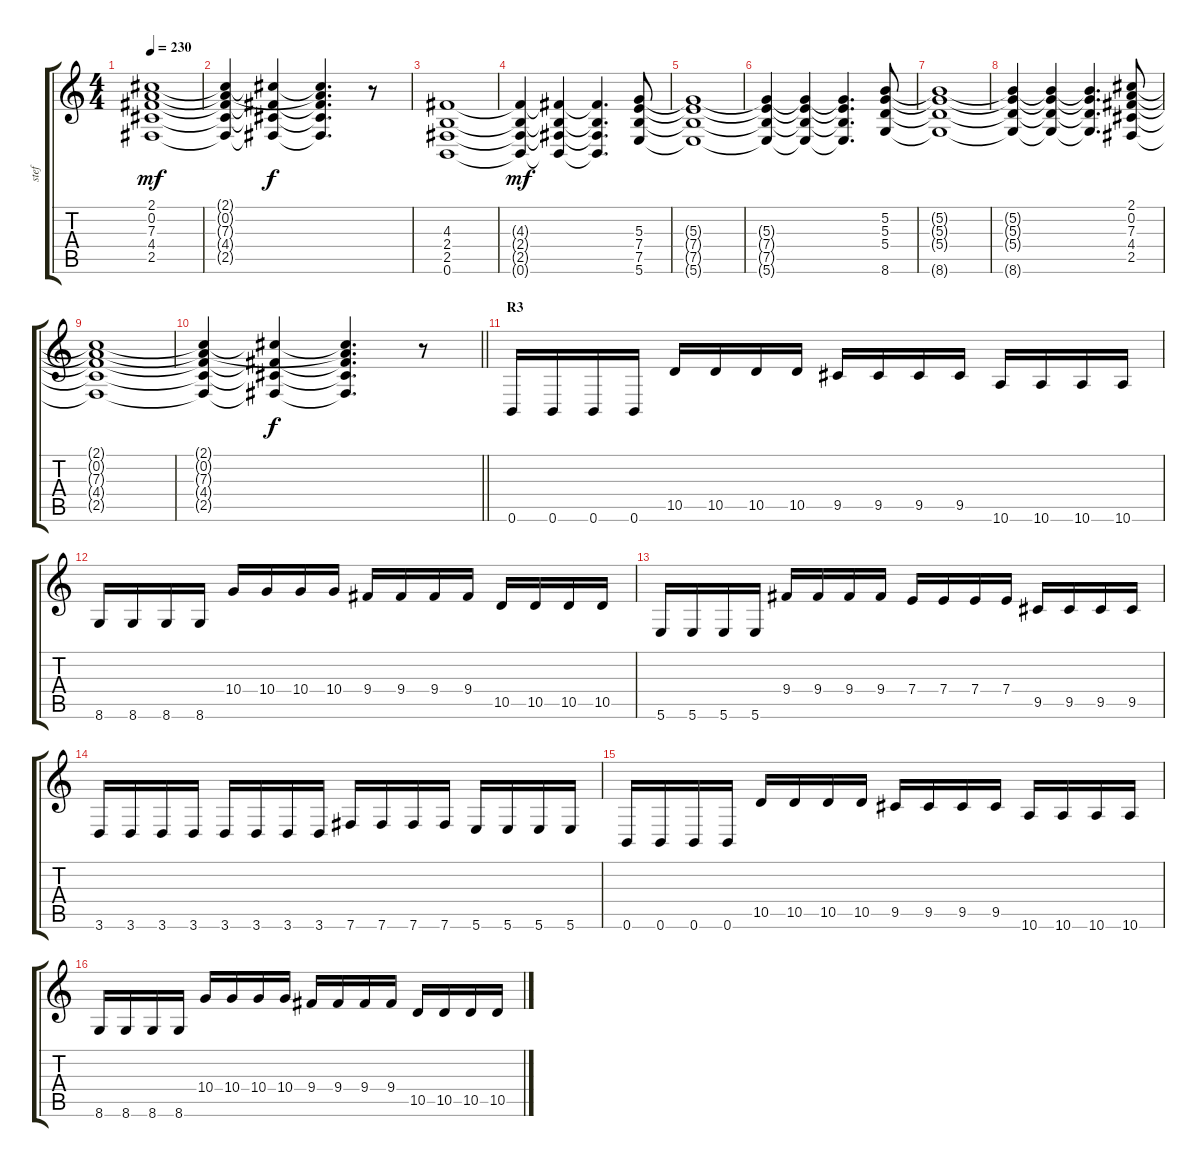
\track ("stef" "stef") {instrument distortionguitar}
\staff {score tabs}
\tuning (B3 Gb3 D3 A2 E2 B1) {hide}
\ts (4 4)
\tempo 230
\clef g2
\ks c
(2.1{t} 0.2{t} 7.3{t} 4.4{t} 2.5{t}).1{dy mf} |
(2.1{t} 0.2{t} 7.3{t} 4.4{t} 2.5{t}).4 (2.1{t} 0.2{t} 4.4{t} 2.5{t}).4{dy f} (2.1{t} 0.2{t} 7.3{t} 4.4{t} 2.5{t}).4{d} r.8 |
(4.3 2.4 2.5 0.6).1 |
(4.3{t} 2.4{t} 2.5{t} 0.6{t}).4{dy mf} (4.3{t} 2.4{t} 2.5{t} 0.6{t}).4 (4.3{t} 2.4{t} 2.5{t} 0.6{t}).4{d} (5.3 7.4 7.5 5.6).8 |
(5.3{t} 7.4{t} 7.5{t} 5.6{t}).1 |
(5.3{t} 7.4{t} 7.5{t} 5.6{t}).4 (5.3{t} 7.4{t} 7.5{t} 5.6{t}).4 (5.3{t} 7.4{t} 7.5{t} 5.6{t}).4{d} (5.2 5.3 5.4 8.6).8 |
(5.2{t} 5.3{t} 5.4{t} 8.6{t}).1 |
(5.2{t} 5.3{t} 5.4{t} 8.6{t}).4 (5.2{t} 5.3{t} 5.4{t} 8.6{t}).4 (5.2{t} 5.3{t} 5.4{t} 8.6{t}).4{d} (2.1 0.2 7.3 4.4 2.5).8 |
(2.1{t} 0.2{t} 7.3{t} 4.4{t} 2.5{t}).1 |
\barLineRight lightlight
(2.1{t} 0.2{t} 7.3{t} 4.4{t} 2.5{t}).4 (2.1{t} 0.2{t} 4.4{t} 2.5{t}).4{dy f} (2.1{t} 0.2{t} 7.3{t} 4.4{t} 2.5{t}).4{d} r.8 |
\section ("" "R3")
0.6.16 0.6.16 0.6.16 0.6.16 10.5.16 10.5.16 10.5.16 10.5.16 9.5.16 9.5.16 9.5.16 9.5.16 10.6.16 10.6.16 10.6.16 10.6.16 |
8.6.16 8.6.16 8.6.16 8.6.16 10.4.16 10.4.16 10.4.16 10.4.16 9.4.16 9.4.16 9.4.16 9.4.16 10.5.16 10.5.16 10.5.16 10.5.16 |
5.6.16 5.6.16 5.6.16 5.6.16 9.4.16 9.4.16 9.4.16 9.4.16 7.4.16 7.4.16 7.4.16 7.4.16 9.5.16 9.5.16 9.5.16 9.5.16 |
3.6.16 3.6.16 3.6.16 3.6.16 3.6.16 3.6.16 3.6.16 3.6.16 7.6.16 7.6.16 7.6.16 7.6.16 5.6.16 5.6.16 5.6.16 5.6.16 |
0.6.16 0.6.16 0.6.16 0.6.16 10.5.16 10.5.16 10.5.16 10.5.16 9.5.16 9.5.16 9.5.16 9.5.16 10.6.16 10.6.16 10.6.16 10.6.16 |
8.6.16 8.6.16 8.6.16 8.6.16 10.4.16 10.4.16 10.4.16 10.4.16 9.4.16 9.4.16 9.4.16 9.4.16 10.5.16 10.5.16 10.5.16 10.5.16
